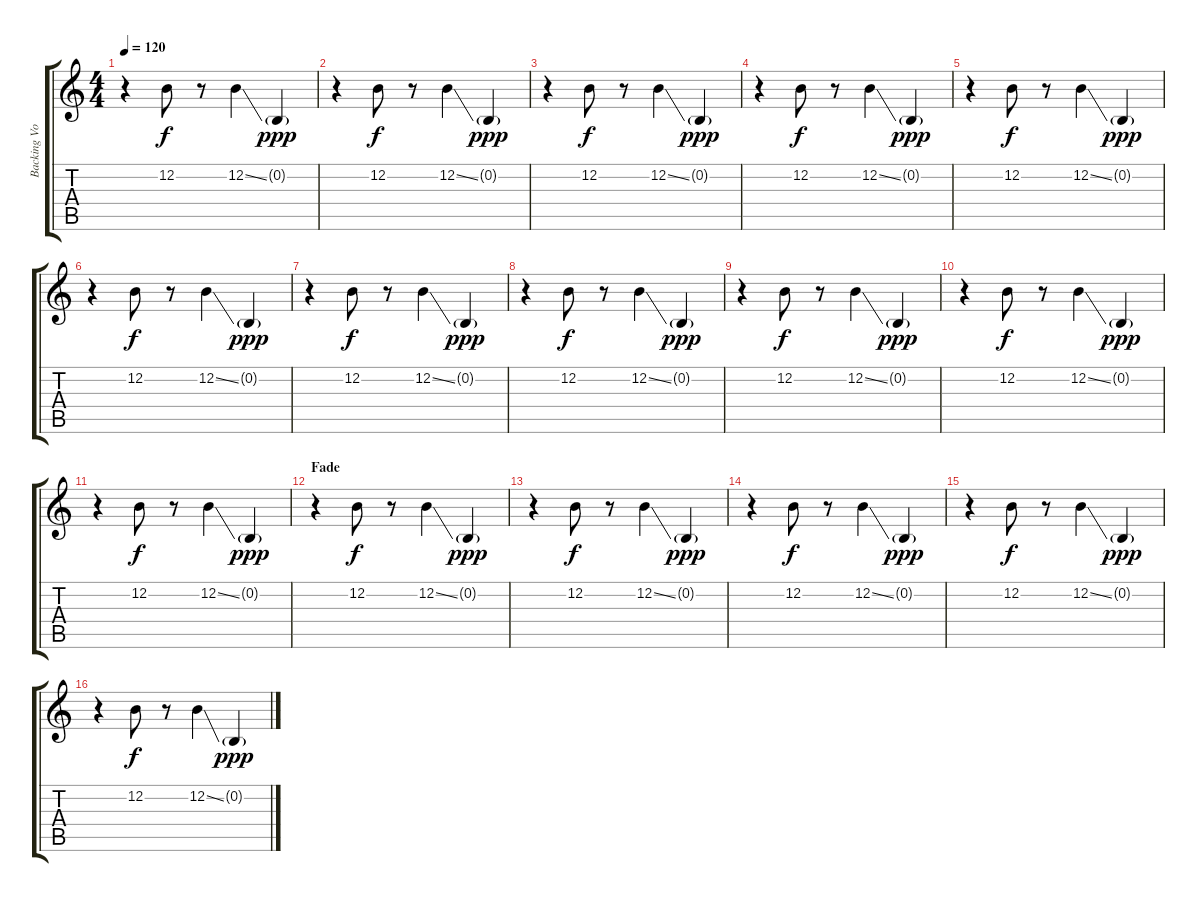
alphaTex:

\track ("Backing Vocals" "Backing Vo") {instrument voiceoohs}
\staff {score tabs}
\tuning (E4 B3 G3 D3 A2 E2) {hide}
\ts (4 4)
\tempo 120
\clef g2
\ks c
r.4{dy ppp} 12.2.8{dy f} r.8 12.2{ss}.4 0.2{g}.4{dy ppp} |
r.4 12.2.8{dy f} r.8 12.2{ss}.4 0.2{g}.4{dy ppp} |
r.4 12.2.8{dy f} r.8 12.2{ss}.4 0.2{g}.4{dy ppp} |
r.4 12.2.8{dy f} r.8 12.2{ss}.4 0.2{g}.4{dy ppp} |
r.4 12.2.8{dy f} r.8 12.2{ss}.4 0.2{g}.4{dy ppp} |
r.4 12.2.8{dy f} r.8 12.2{ss}.4 0.2{g}.4{dy ppp} |
r.4 12.2.8{dy f} r.8 12.2{ss}.4 0.2{g}.4{dy ppp} |
r.4 12.2.8{dy f} r.8 12.2{ss}.4 0.2{g}.4{dy ppp} |
r.4 12.2.8{dy f} r.8 12.2{ss}.4 0.2{g}.4{dy ppp} |
r.4 12.2.8{dy f} r.8 12.2{ss}.4 0.2{g}.4{dy ppp} |
r.4 12.2.8{dy f} r.8 12.2{ss}.4 0.2{g}.4{dy ppp} |
\section ("" "Fade")
r.4{volume 12} 12.2.8{dy f} r.8 12.2{ss}.4 0.2{g}.4{dy ppp} |
r.4 12.2.8{dy f} r.8 12.2{ss}.4 0.2{g}.4{dy ppp} |
r.4{volume 8} 12.2.8{dy f} r.8 12.2{ss}.4 0.2{g}.4{dy ppp} |
r.4 12.2.8{dy f} r.8 12.2{ss}.4 0.2{g}.4{dy ppp} |
r.4{volume 4} 12.2.8{dy f} r.8 12.2{ss}.4 0.2{g}.4{dy ppp}
